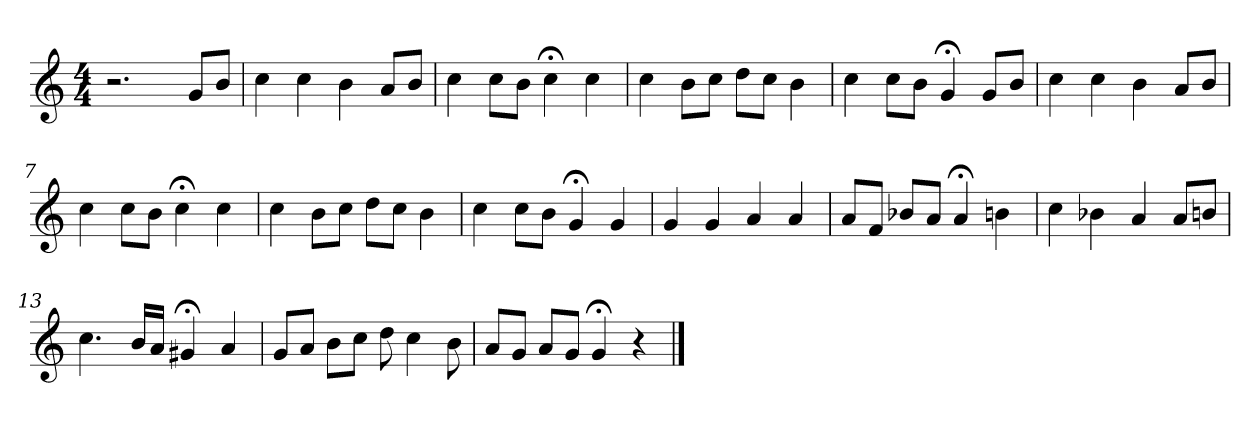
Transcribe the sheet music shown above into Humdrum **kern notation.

**kern
*part1
*staff1
*clefG2
*k[]
*C:
*M4/4
=1
2.r
8g/L
8b/J
=2
4cc
4cc
4b
8a/L
8b/J
=3
4cc
8cc\L
8b\J
4cc;<
4cc
=4
4cc
8b\L
8cc\J
8dd\L
8cc\J
4b
=5
4cc
8cc\L
8b\J
4g;<
8g/L
8b/J
=6
4cc
4cc
4b
8a/L
8b/J
=7
4cc
8cc\L
8b\J
4cc;<
4cc
=8
4cc
8b\L
8cc\J
8dd\L
8cc\J
4b
=9
4cc
8cc\L
8b\J
4g;<
4g
=10
4g
4g
4a
4a
=11
8a/L
8f/J
8b-X/L
8a/J
4a;<
4bn
=12
4cc
4b-X
4a
8a/L
8bn/J
=13
4.cc
16b/LL
16a/JJ
4g#X;<
4a
=14
8g/L
8a/J
8b\L
8cc\J
8dd
4cc
8b
=15
8a/L
8g/J
8a/L
8g/J
4g;<
4r
==
*-
